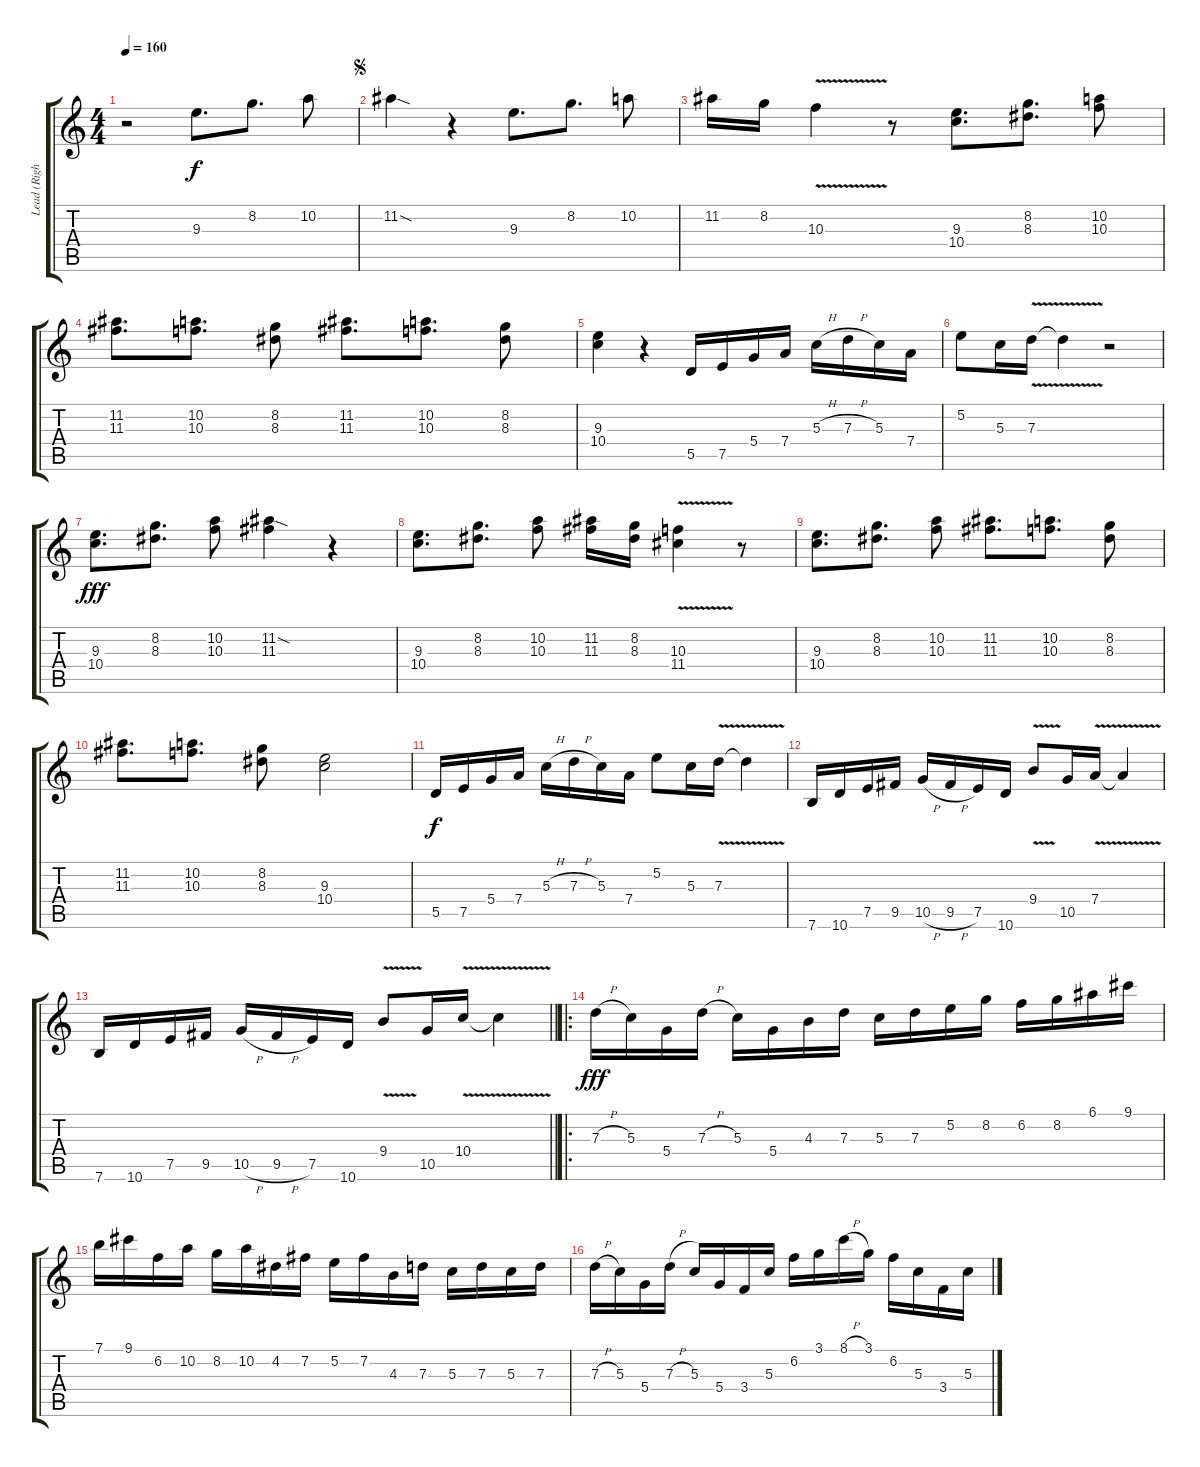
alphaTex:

\track ("Lead (Right channel)" "Lead (Righ") {instrument overdrivenguitar}
\staff {score tabs}
\tuning (E4 B3 G3 D3 A2 E2) {hide}
\ts (4 4)
\tempo 160
\clef g2
\ks c
r.2{dy f} 9.3.8{d} 8.2.8{d} 10.2.8 |
\jump segno
11.2{sod}.4 r.4 9.3.8{d} 8.2.8{d} 10.2.8 |
11.2.16 8.2.16 10.3{v}.4 r.8 (9.3 10.4).8{d} (8.2 8.3).8{d} (10.2 10.3).8 |
(11.2 11.3).8{d} (10.2 10.3).8{d} (8.2 8.3).8 (11.2 11.3).8{d} (10.2 10.3).8{d} (8.2 8.3).8 |
(9.3 10.4).4 r.4 5.5.16 7.5.16 5.4.16 7.4.16 5.3{h}.16 7.3{h}.16 5.3.16 7.4.16 |
5.2.8 5.3.16 7.3{v}.16 7.3{t}.4 r.2 |
(9.3 10.4).8{d dy fff} (8.2 8.3).8{d} (10.2 10.3).8 (11.2{sod} 11.3).4 r.4 |
(9.3 10.4).8{d} (8.2 8.3).8{d} (10.2 10.3).8 (11.2 11.3).16 (8.2 8.3).16 (10.3{v} 11.4{v}).4 r.8 |
(9.3 10.4).8{d} (8.2 8.3).8{d} (10.2 10.3).8 (11.2 11.3).8{d} (10.2 10.3).8{d} (8.2 8.3).8 |
(11.2 11.3).8{d} (10.2 10.3).8{d} (8.2 8.3).8 (9.3 10.4).2 |
5.5.16{dy f} 7.5.16 5.4.16 7.4.16 5.3{h}.16 7.3{h}.16 5.3.16 7.4.16 5.2.8 5.3.16 7.3{v}.16 7.3{v t}.4 |
7.6.16 10.6.16 7.5.16 9.5.16 10.5{h}.16 9.5{h}.16 7.5.16 10.6.16 9.4{v}.8 10.5.16 7.4{v}.16 7.4{v t}.4 |
\barLineRight lightlight
7.6.16 10.6.16 7.5.16 9.5.16 10.5{h}.16 9.5{h}.16 7.5.16 10.6.16 9.4{v}.8 10.5.16 10.4{v}.16 10.4{v t}.4 |
\ro
7.3{h}.16{dy fff} 5.3.16 5.4.16 7.3{h}.16 5.3.16 5.4.16 4.3.16 7.3.16 5.3.16 7.3.16 5.2.16 8.2.16 6.2.16 8.2.16 6.1.16 9.1.16 |
7.1.16 9.1.16 6.2.16 10.2.16 8.2.16 10.2.16 4.2.16 7.2.16 5.2.16 7.2.16 4.3.16 7.3.16 5.3.16 7.3.16 5.3.16 7.3.16 |
7.3{h}.16 5.3.16 5.4.16 7.3{h}.16 5.3.16 5.4.16 3.4.16 5.3.16 6.2.16 3.1.16 8.1{h}.16 3.1.16 6.2.16 5.3.16 3.4.16 5.3.16
